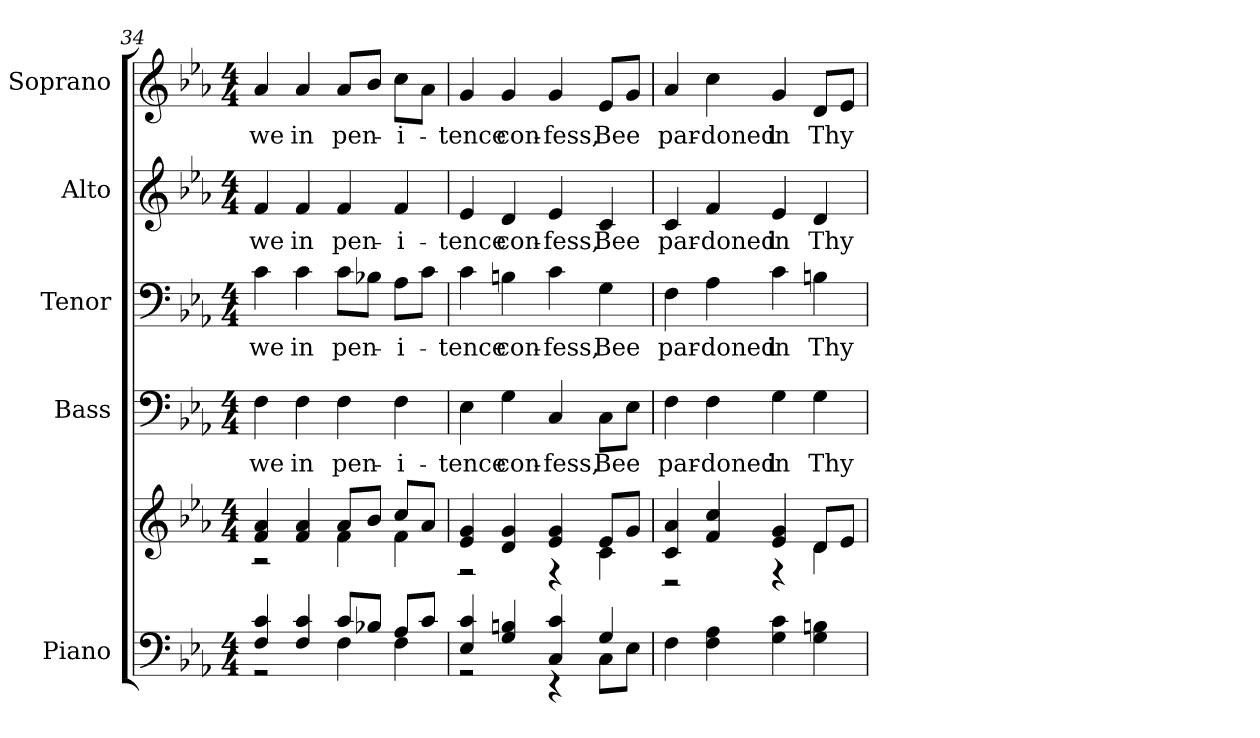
**kern	**kern	**kern	**text	**kern	**text	**kern	**text	**kern	**text
*part5	*part5	*part4	*part4	*part3	*part3	*part2	*part2	*part1	*part1
*staff6	*staff5	*staff4	*staff4	*staff3	*staff3	*staff2	*staff2	*staff1	*staff1
*I"Piano	*	*I"Bass	*	*I"Tenor	*	*I"Alto	*	*I"Soprano	*
*I'Pno.	*	*I'B.	*	*I'T.	*	*I'A.	*	*I'S.	*
*clefF4	*clefG2	*clefF4	*	*clefF4	*	*clefG2	*	*clefG2	*
*k[b-e-a-]	*k[b-e-a-]	*k[b-e-a-]	*	*k[b-e-a-]	*	*k[b-e-a-]	*	*k[b-e-a-]	*
*E-:	*E-:	*E-:	*	*E-:	*	*E-:	*	*E-:	*
*M4/4	*M4/4	*M4/4	*	*M4/4	*	*M4/4	*	*M4/4	*
=34	=34	=34	=34	=34	=34	=34	=34	=34	=34
*^	*^	*	*	*	*	*	*	*	*
!	!	!	!	!	!LO:LY:b:color=#000000	!	!	!	!	!	!
!	!	!	!	!	!	!	!LO:LY:b:color=#000000	!	!	!	!
!	!	!	!	!	!	!	!	!	!LO:LY:b:color=#000000	!	!
!	!	!	!	!	!	!	!	!	!	!	!LO:LY:b:color=#000000
4Fi/ 4ci	2r	4fi/ 4a-i	2r	4Fi\	we	4ci\	we	4fi/	we	4a-i/	we
!	!	!	!	!	!LO:LY:b:color=#000000	!	!	!	!	!	!
!	!	!	!	!	!	!	!LO:LY:b:color=#000000	!	!	!	!
!	!	!	!	!	!	!	!	!	!LO:LY:b:color=#000000	!	!
!	!	!	!	!	!	!	!	!	!	!	!LO:LY:b:color=#000000
4Fi/ 4ci	.	4fi/ 4a-i	.	4Fi\	in	4ci\	in	4fi/	in	4a-i/	in
!	!	!	!	!	!LO:LY:b:color=#000000	!	!	!	!	!	!
!	!	!	!	!	!	!	!LO:LY:b:color=#000000	!	!	!	!
!	!	!	!	!	!	!	!	!	!LO:LY:b:color=#000000	!	!
!	!	!	!	!	!	!	!	!	!	!	!LO:LY:b:color=#000000
8ci/L	4Fi\	8a-i/L	4fi\	4Fi\	pen-	8ci\L	pen-	4fi/	pen-	8a-i/L	pen-
8B-Xi/J	.	8b-i/J	.	.	.	8B-Xi\J	.	.	.	8b-i/J	.
!	!	!	!	!	!LO:LY:b:color=#000000	!	!	!	!	!	!
!	!	!	!	!	!	!	!LO:LY:b:color=#000000	!	!	!	!
!	!	!	!	!	!	!	!	!	!LO:LY:b:color=#000000	!	!
!	!	!	!	!	!	!	!	!	!	!	!LO:LY:b:color=#000000
8A-i/L	4Fi\	8cci/L	4fi\	4Fi\	-i-	8A-i\L	-i-	4fi/	-i-	8cci\L	-i-
8ci/J	.	8a-i/J	.	.	.	8ci\J	.	.	.	8a-i\J	.
!!LO:PB:g=z
=35	=35	=35	=35	=35	=35	=35	=35	=35	=35	=35	=35
!	!	!	!	!	!LO:LY:b:color=#000000	!	!	!	!	!	!
!	!	!	!	!	!	!	!LO:LY:b:color=#000000	!	!	!	!
!	!	!	!	!	!	!	!	!	!LO:LY:b:color=#000000	!	!
!	!	!	!	!	!	!	!	!	!	!	!LO:LY:b:color=#000000
4E-i/ 4ci	2r	4e-i/ 4gi	2r	4E-i\	-tence	4ci\	-tence	4e-i/	-tence	4gi/	-tence
!	!	!	!	!	!LO:LY:b:color=#000000	!	!	!	!	!	!
!	!	!	!	!	!	!	!LO:LY:b:color=#000000	!	!	!	!
!	!	!	!	!	!	!	!	!	!LO:LY:b:color=#000000	!	!
!	!	!	!	!	!	!	!	!	!	!	!LO:LY:b:color=#000000
4Gi/ 4Bni	.	4di/ 4gi	.	4Gi\	con-	4Bni\	con-	4di/	con-	4gi/	con-
!	!	!	!	!	!LO:LY:b:color=#000000	!	!	!	!	!	!
!	!	!	!	!	!	!	!LO:LY:b:color=#000000	!	!	!	!
!	!	!	!	!	!	!	!	!	!LO:LY:b:color=#000000	!	!
!	!	!	!	!	!	!	!	!	!	!	!LO:LY:b:color=#000000
4Ci/ 4ci	4r	4e-i/ 4gi	4r	4Ci/	-fess,	4ci\	-fess,	4e-i/	-fess,	4gi/	-fess,
!	!	!	!	!	!LO:LY:b:color=#000000	!	!	!	!	!	!
!	!	!	!	!	!	!	!LO:LY:b:color=#000000	!	!	!	!
!	!	!	!	!	!	!	!	!	!LO:LY:b:color=#000000	!	!
!	!	!	!	!	!	!	!	!	!	!	!LO:LY:b:color=#000000
4Gi/	8Ci\L	8e-i/L	4ci\	8Ci\L	Bee	4Gi\	Bee	4ci/	Bee	8e-i/L	Bee
.	8E-i\J	8gi/J	.	8E-i\J	.	.	.	.	.	8gi/J	.
*v	*v	*	*	*	*	*	*	*	*	*	*
=36	=36	=36	=36	=36	=36	=36	=36	=36	=36	=36
*^	*	*	*	*	*	*	*	*	*	*
!	!	!	!	!	!LO:LY:b:color=#000000	!	!	!	!	!	!
*v	*v	*	*	*	*	*	*	*	*	*	*
*^	*	*	*	*	*	*	*	*	*	*
!	!	!	!	!	!	!	!LO:LY:b:color=#000000	!	!	!	!
*v	*v	*	*	*	*	*	*	*	*	*	*
*^	*	*	*	*	*	*	*	*	*	*
!	!	!	!	!	!	!	!	!	!LO:LY:b:color=#000000	!	!
*v	*v	*	*	*	*	*	*	*	*	*	*
*^	*	*	*	*	*	*	*	*	*	*
!	!	!	!	!	!	!	!	!	!	!	!LO:LY:b:color=#000000
*v	*v	*	*	*	*	*	*	*	*	*	*
4Fi\	4ci/ 4a-i	2r	4Fi\	par-	4Fi\	par-	4ci/	par-	4a-i/	par-
!	!	!	!	!LO:LY:b:color=#000000	!	!	!	!	!	!
!	!	!	!	!	!	!LO:LY:b:color=#000000	!	!	!	!
!	!	!	!	!	!	!	!	!LO:LY:b:color=#000000	!	!
!	!	!	!	!	!	!	!	!	!	!LO:LY:b:color=#000000
4Fi\ 4A-i	4fi/ 4cci	.	4Fi\	-doned	4A-i\	-doned	4fi/	-doned	4cci\	-doned
!	!	!	!	!LO:LY:b:color=#000000	!	!	!	!	!	!
!	!	!	!	!	!	!LO:LY:b:color=#000000	!	!	!	!
!	!	!	!	!	!	!	!	!LO:LY:b:color=#000000	!	!
!	!	!	!	!	!	!	!	!	!	!LO:LY:b:color=#000000
4Gi\ 4ci	4e-i/ 4gi	4r	4Gi\	in	4ci\	in	4e-i/	in	4gi/	in
!	!	!	!	!LO:LY:b:color=#000000	!	!	!	!	!	!
!	!	!	!	!	!	!LO:LY:b:color=#000000	!	!	!	!
!	!	!	!	!	!	!	!	!LO:LY:b:color=#000000	!	!
!	!	!	!	!	!	!	!	!	!	!LO:LY:b:color=#000000
4Gi\ 4Bni	8di/L	4di\	4Gi\	Thy	4Bni\	Thy	4di/	Thy	8di/L	Thy
.	8e-i/J	.	.	.	.	.	.	.	8e-i/J	.
*	*v	*v	*	*	*	*	*	*	*	*
=	=	=	=	=	=	=	=	=	=
*-	*-	*-	*-	*-	*-	*-	*-	*-	*-
